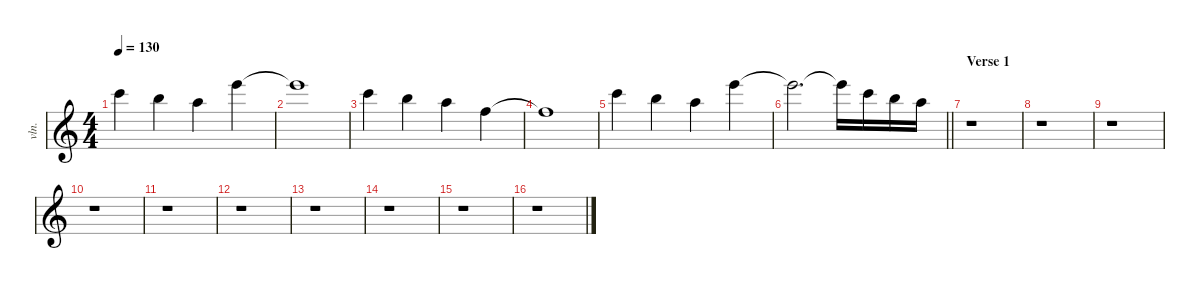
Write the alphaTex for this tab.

\defaultSystemsLayout 4
\hideDynamics
\bracketExtendMode nobrackets
\otherSystemsTrackNameOrientation horizontal
\track ("Strings 2" "vln.") {defaultSystemsLayout 16 instrument stringensemble1}
\staff {score}
\tuning (E4 B3 G3 D3 A2 E2)
\ts (4 4)
\tempo 130
\clef g2
\ks c
20.1.4{dy f beam Down} 19.1.4{beam Down} 17.1.4{beam Down} 24.1.4{beam Down} |
24.1{t}.1{beam Down} |
20.1.4{beam Down} 19.1.4{beam Down} 17.1.4{beam Down} 13.1.4{beam Down} |
13.1{t}.1{beam Down} |
20.1.4{beam Down} 19.1.4{beam Down} 17.1.4{beam Down} 24.1.4{beam Down} |
\barLineRight lightlight
24.1{t}.2{d beam Down} 24.1{t}.16{beam Down} 20.1.16{beam Down} 19.1.16{beam Down} 17.1.16{beam Down} |
\section ("" "Verse 1")
r.1{beam Down} |
r.1{beam Down} |
r.1{beam Down} |
r.1{beam Down} |
r.1{beam Down} |
r.1{beam Down} |
r.1{beam Down} |
r.1{beam Down} |
r.1{beam Down} |
r.1{beam Down}
